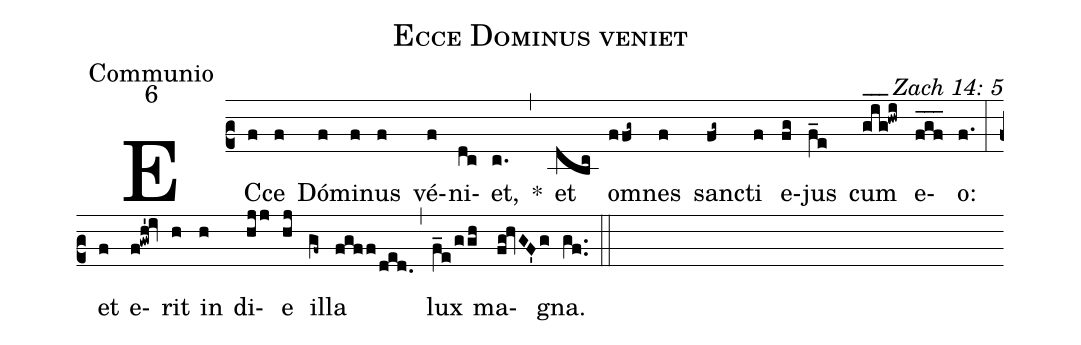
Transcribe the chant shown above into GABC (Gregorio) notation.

name: Ecce Dominus veniet;
office-part: Communio;
mode: 6;
commentary: Zach 14: 5;
%%
(c2) EC(f)ce(f) Dó(f)mi(f)nus(f) vé(f)ni(dc)et,(c.) *(,) et(dbc) om(ffg~)nes(f) sanc(fg~)ti(f) e(fg)jus(f_e) cum(g_i_g_!hwi) e(f_g_f_)o:(f.) (:)
et(f) e(f!gwh'!iv)rit(h) in(h) di(hjj)e(hj) il(gf~)la(fgff/ded.) (,) lux(f_e/ggh) ma(fg!hvGF'g)gna.(gf..) (::)
